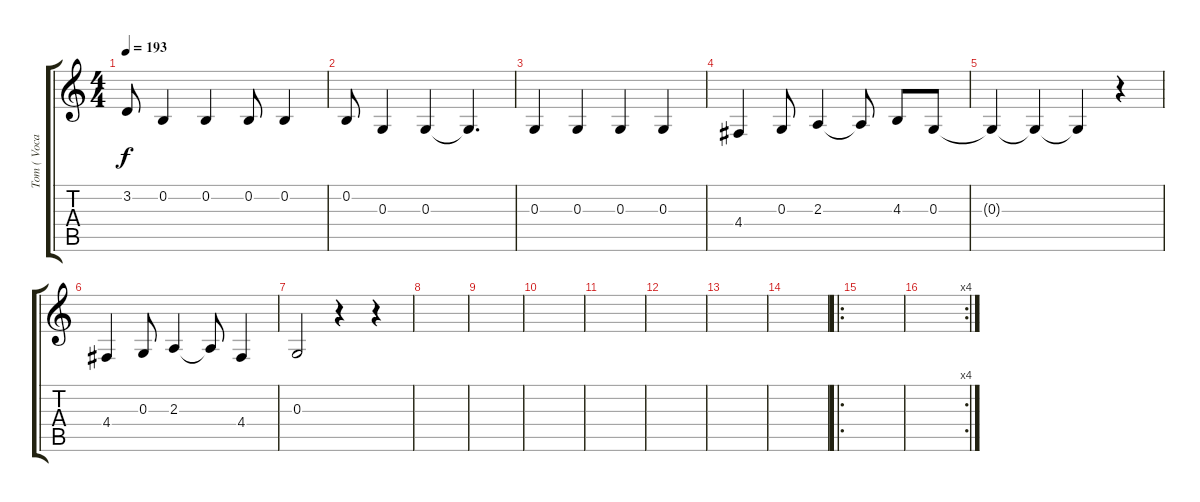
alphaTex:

\track ("Tom ( Vocals)" "Tom ( Voca") {instrument lead2sawtooth}
\staff {score tabs}
\tuning (E4 B3 G3 D3 A2 E2) {hide}
\ts (4 4)
\tempo 193
\clef g2
\ks c
3.2.8{dy f} 0.2.4 0.2.4 0.2.8 0.2.4 |
0.2.8 0.3.4 0.3.4 0.3{t}.4{d} |
0.3.4 0.3.4 0.3.4 0.3.4 |
4.4.4 0.3.8 2.3.4 2.3{t}.8 4.3.8 0.3.8 |
0.3{t}.4 0.3{t}.4 0.3{t}.4 r.4 |
4.4.4 0.3.8 2.3.4 2.3{t}.8 4.4.4 |
0.3.2 r.4 r.4 |
|
|
|
|
|
|
|
\ro
|
\rc 4
